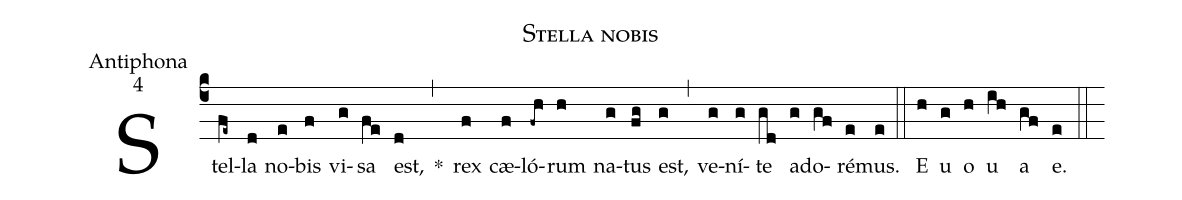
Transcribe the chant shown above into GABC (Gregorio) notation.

name:Stella nobis;
office-part:Antiphona;
mode:4;
%%
(c4)Stel(fe~)la(d) no(e)bis(f) vi(g)sa(fe) est,(d) *(,) rex(f) cæ(f)ló(-fh)rum(h) na(g)tus(fg) est,(g) (,) ve(g)ní(g)te(gd) ad(g)o(gf)ré(e)mus.(e) (::)
E(h) u(g) o(h) u(ih) a(gf) e.(e::)
